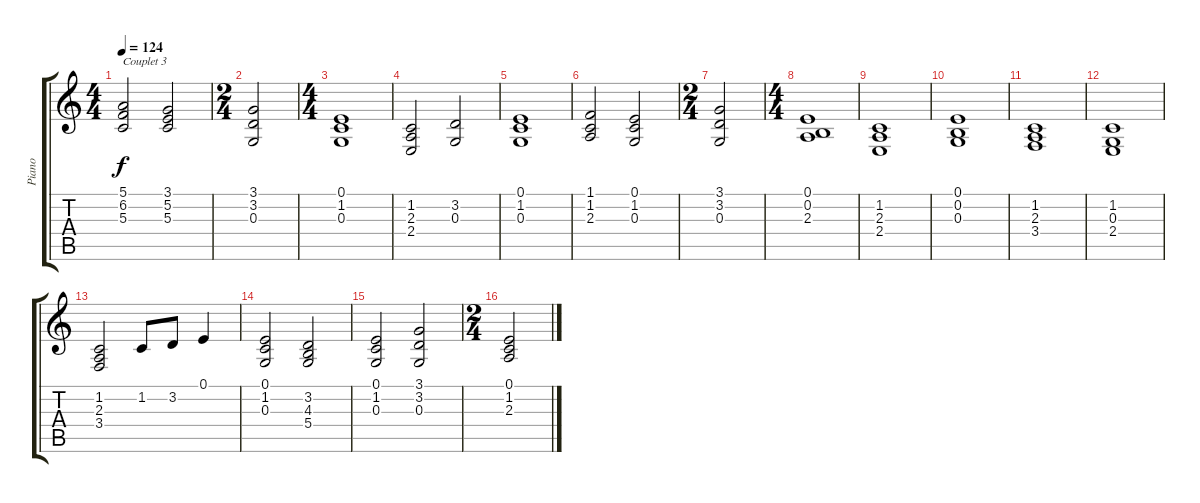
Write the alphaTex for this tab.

\track ("Piano" "Piano") {instrument acousticgrandpiano}
\staff {score tabs}
\tuning (E4 B3 G3 D3 A2 E2) {hide}
\ts (4 4)
\tempo 124
\clef g2
\ks c
(5.1 6.2 5.3).2{txt "Couplet 3" dy f} (3.1 5.2 5.3).2 |
\ts (2 4)
(3.1 3.2 0.3).2 |
\ts (4 4)
(0.1 1.2 0.3).1 |
(1.2 2.3 2.4).2 (3.2 0.3).2 |
(0.1 1.2 0.3).1 |
(1.1 1.2 2.3).2 (0.1 1.2 0.3).2 |
\ts (2 4)
(3.1 3.2 0.3).2 |
\ts (4 4)
(0.1 0.2 2.3).1 |
(1.2 2.3 2.4).1 |
(0.1 0.2 0.3).1 |
(1.2 2.3 3.4).1 |
(1.2 0.3 2.4).1 |
(1.2 2.3 3.4).2 1.2.8 3.2.8 0.1.4 |
(0.1 1.2 0.3).2 (3.2 4.3 5.4).2 |
(0.1 1.2 0.3).2 (3.1 3.2 0.3).2 |
\ts (2 4)
(0.1 1.2 2.3).2
